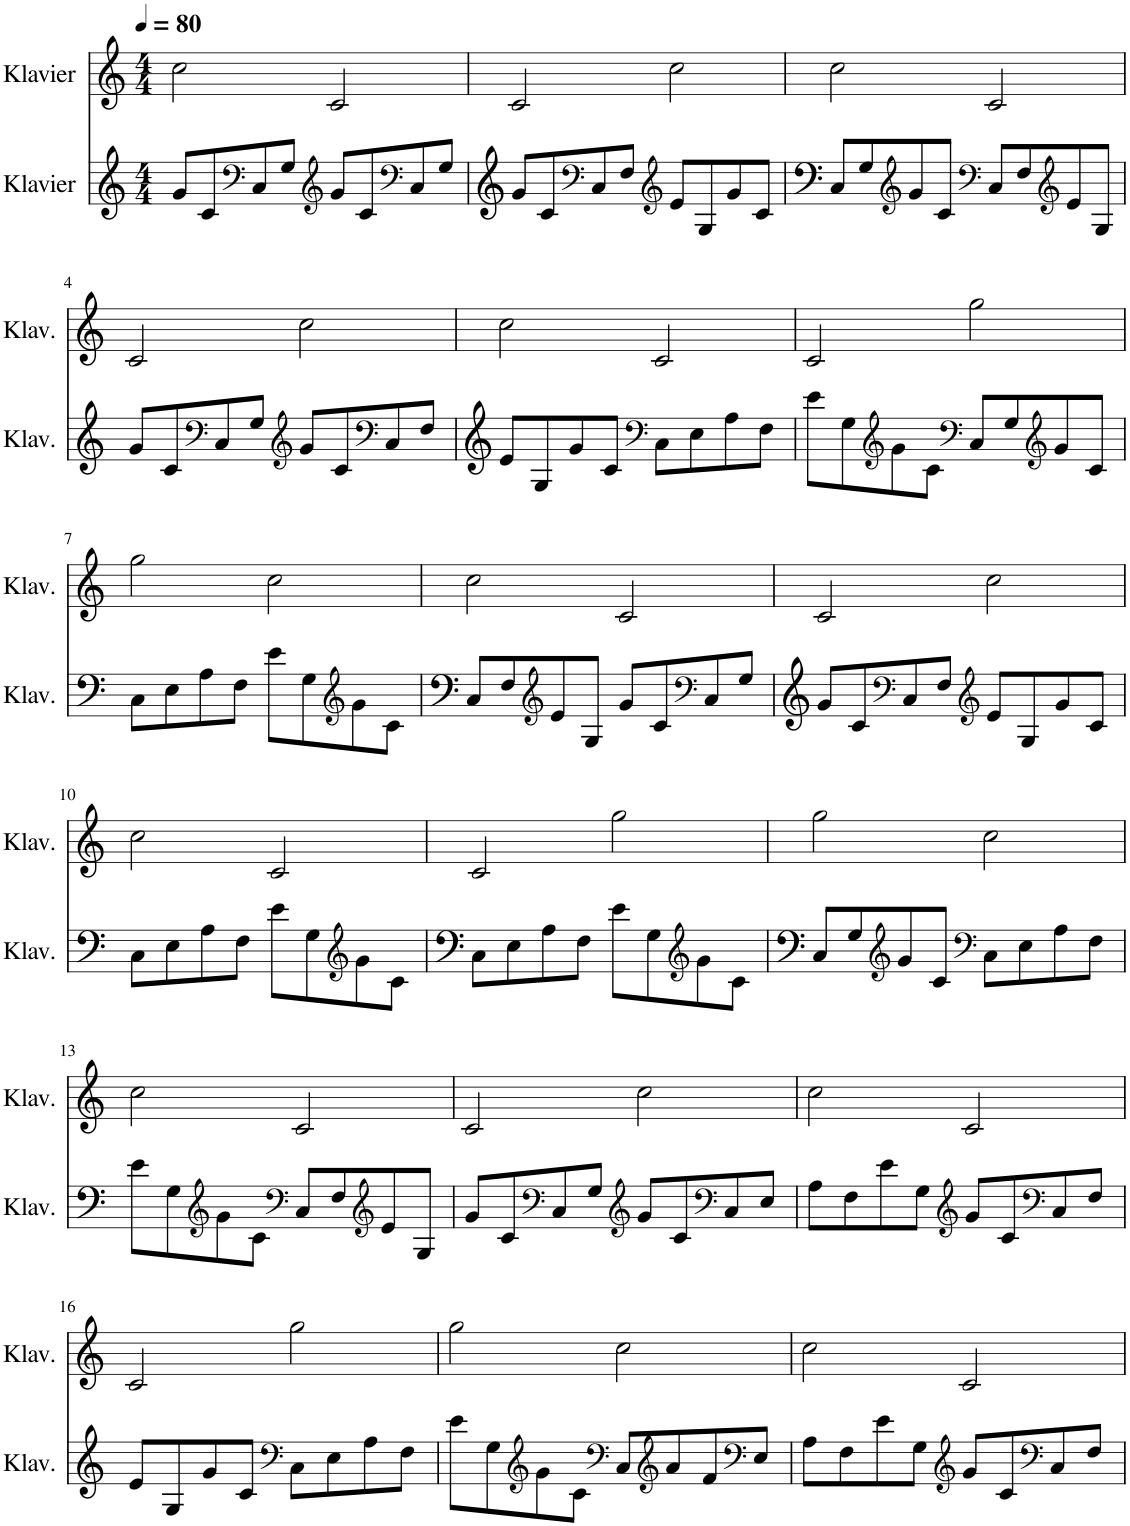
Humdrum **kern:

**kern	**kern
*part2	*part1
*staff2	*staff1
*I"Klavier	*I"Klavier
*I'Klav.	*I'Klav.
*clefG2	*clefG2
*k[]	*k[]
*M4/4	*M4/4
*MM80	*MM80
=1	=1
8g/L	2cc\
8c/	.
*clefF4	*
8C/	.
8G/J	.
*clefG2	*
8g/L	2c/
8c/	.
*clefF4	*
8C/	.
8G/J	.
=2	=2
8g/L	2c/
8c/	.
*clefF4	*
8C/	.
8F/J	.
*clefG2	*
8e/L	2cc\
8G/	.
8g/	.
8c/J	.
=3	=3
8C/L	2cc\
8G/	.
*clefG2	*
8g/	.
8c/J	.
*clefF4	*
8C/L	2c/
8F/	.
*clefG2	*
8e/	.
8G/J	.
!!LO:LB:g=z
=4	=4
8g/L	2c/
8c/	.
*clefF4	*
8C/	.
8G/J	.
*clefG2	*
8g/L	2cc\
8c/	.
*clefF4	*
8C/	.
8F/J	.
=5	=5
8e/L	2cc\
8G/	.
8g/	.
8c/J	.
*clefF4	*
8C\L	2c/
8E\	.
8A\	.
8F\J	.
=6	=6
8e\L	2c/
8G\	.
*clefG2	*
8g\	.
8c\J	.
*clefF4	*
8C/L	2gg\
8G/	.
*clefG2	*
8g/	.
8c/J	.
!!LO:LB:g=z
=7	=7
8C\L	2gg\
8E\	.
8A\	.
8F\J	.
8e\L	2cc\
8G\	.
*clefG2	*
8g\	.
8c\J	.
=8	=8
8C/L	2cc\
8F/	.
*clefG2	*
8e/	.
8G/J	.
8g/L	2c/
8c/	.
*clefF4	*
8C/	.
8G/J	.
=9	=9
8g/L	2c/
8c/	.
*clefF4	*
8C/	.
8F/J	.
*clefG2	*
8e/L	2cc\
8G/	.
8g/	.
8c/J	.
!!LO:LB:g=z
=10	=10
8C\L	2cc\
8E\	.
8A\	.
8F\J	.
8e\L	2c/
8G\	.
*clefG2	*
8g\	.
8c\J	.
=11	=11
8C\L	2c/
8E\	.
8A\	.
8F\J	.
8e\L	2gg\
8G\	.
*clefG2	*
8g\	.
8c\J	.
=12	=12
8C/L	2gg\
8G/	.
*clefG2	*
8g/	.
8c/J	.
*clefF4	*
8C\L	2cc\
8E\	.
8A\	.
8F\J	.
!!LO:LB:g=z
=13	=13
8e\L	2cc\
8G\	.
*clefG2	*
8g\	.
8c\J	.
*clefF4	*
8C/L	2c/
8F/	.
*clefG2	*
8e/	.
8G/J	.
=14	=14
8g/L	2c/
8c/	.
*clefF4	*
8C/	.
8G/J	.
*clefG2	*
8g/L	2cc\
8c/	.
*clefF4	*
8C/	.
8E/J	.
=15	=15
8A\L	2cc\
8F\	.
8e\	.
8G\J	.
*clefG2	*
8g/L	2c/
8c/	.
*clefF4	*
8C/	.
8F/J	.
!!LO:LB:g=z
=16	=16
8e/L	2c/
8G/	.
8g/	.
8c/J	.
*clefF4	*
8C\L	2gg\
8E\	.
8A\	.
8F\J	.
=17	=17
8e\L	2gg\
8G\	.
*clefG2	*
8g\	.
8c\J	.
*clefF4	*
8C/L	2cc\
*clefG2	*
8a/	.
8f/	.
*clefF4	*
8E/J	.
=18	=18
8A\L	2cc\
8F\	.
8e\	.
8G\J	.
*clefG2	*
8g/L	2c/
8c/	.
*clefF4	*
8C/	.
8F/J	.
=	=
*-	*-
